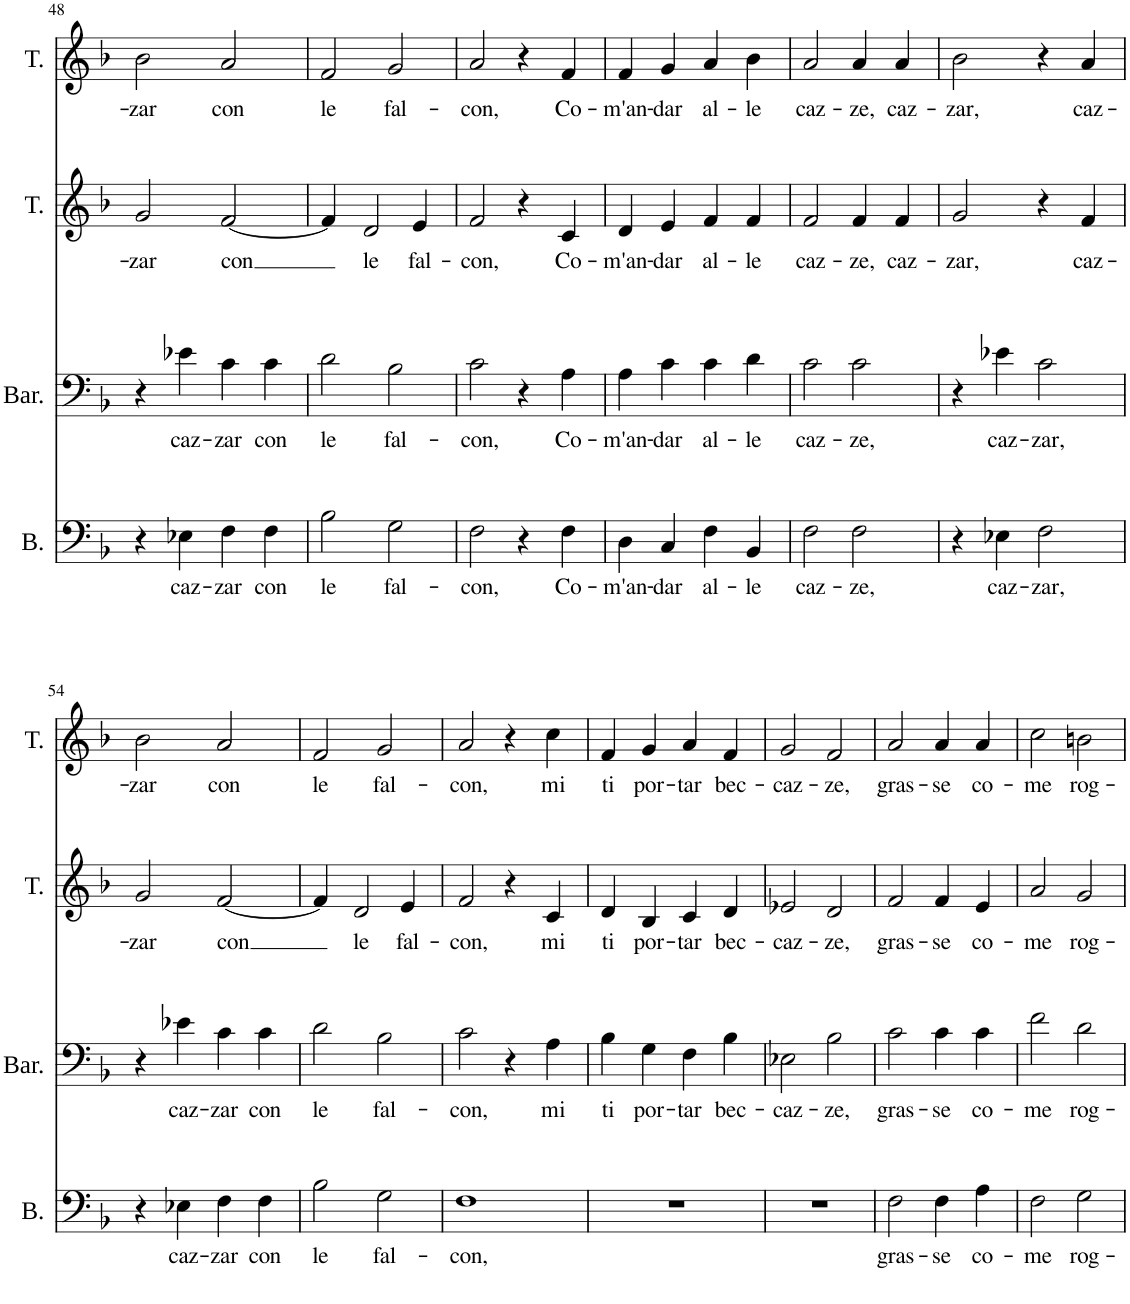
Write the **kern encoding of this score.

**kern	**text	**kern	**text	**kern	**text	**kern	**text
*part4	*part4	*part3	*part3	*part2	*part2	*part1	*part1
*staff4	*staff4	*staff3	*staff3	*staff2	*staff2	*staff1	*staff1
*I"Bass	*	*I"Baritone	*	*I"Tenor	*	*I"Tenor	*
*I'B.	*	*I'Bar.	*	*I'T.	*	*I'T.	*
!!LO:PB:g=z
*clefF4	*	*clefF4	*	*clefG2	*	*clefG2	*
*	*	*Trd4c7	*	*Trd4c7	*	*	*
*k[b-]	*	*k[b-]	*	*k[b-]	*	*k[b-]	*
*M4/4	*	*M4/4	*	*M4/4	*	*M4/4	*
=48	=48	=48	=48	=48	=48	=48	=48
!	!	!	!	!	!LO:LY:b	!	!LO:LY:b
4r	.	4r	.	2g/	-zar	2b-\	-zar
!	!LO:LY:b	!	!LO:LY:b	!	!	!	!
4E-X\	caz-	4e-X\	caz-	.	.	.	.
!	!LO:LY:b	!	!LO:LY:b	!	!LO:LY:b	!	!LO:LY:b
4F\	-zar	4c\	-zar	[2f/	con	2a/	con
!	!LO:LY:b	!	!LO:LY:b	!	!	!	!
4F\	con	4c\	con	.	.	.	.
=49	=49	=49	=49	=49	=49	=49	=49
!	!LO:LY:b	!	!LO:LY:b	!	!	!	!LO:LY:b
2B-\	le	2d\	le	4f/]	.	2f/	le
!	!	!	!	!	!LO:LY:b	!	!
.	.	.	.	2d/	le	.	.
!	!LO:LY:b	!	!LO:LY:b	!	!	!	!LO:LY:b
2G\	fal-	2B-\	fal-	.	.	2g/	fal-
!	!	!	!	!	!LO:LY:b	!	!
.	.	.	.	4e/	fal-	.	.
=50	=50	=50	=50	=50	=50	=50	=50
!	!LO:LY:b	!	!LO:LY:b	!	!LO:LY:b	!	!LO:LY:b
2F\	-con,	2c\	-con,	2f/	-con,	2a/	-con,
4r	.	4r	.	4r	.	4r	.
!	!LO:LY:b	!	!LO:LY:b	!	!LO:LY:b	!	!LO:LY:b
4F\	Co-	4A\	Co-	4c/	Co-	4f/	Co-
=51	=51	=51	=51	=51	=51	=51	=51
!	!LO:LY:b	!	!LO:LY:b	!	!LO:LY:b	!	!LO:LY:b
4D\	-m'an-	4A\	-m'an-	4d/	-m'an-	4f/	-m'an-
!	!LO:LY:b	!	!LO:LY:b	!	!LO:LY:b	!	!LO:LY:b
4C/	-dar	4c\	-dar	4e/	-dar	4g/	-dar
!	!LO:LY:b	!	!LO:LY:b	!	!LO:LY:b	!	!LO:LY:b
4F\	al-	4c\	al-	4f/	al-	4a/	al-
!	!LO:LY:b	!	!LO:LY:b	!	!LO:LY:b	!	!LO:LY:b
4BB-/	-le	4d\	-le	4f/	-le	4b-\	-le
=52	=52	=52	=52	=52	=52	=52	=52
!	!LO:LY:b	!	!LO:LY:b	!	!LO:LY:b	!	!LO:LY:b
2F\	caz-	2c\	caz-	2f/	caz-	2a/	caz-
!	!LO:LY:b	!	!LO:LY:b	!	!LO:LY:b	!	!LO:LY:b
2F\	-ze,	2c\	-ze,	4f/	-ze,	4a/	-ze,
!	!	!	!	!	!LO:LY:b	!	!LO:LY:b
.	.	.	.	4f/	caz-	4a/	caz-
=53	=53	=53	=53	=53	=53	=53	=53
!	!	!	!	!	!LO:LY:b	!	!LO:LY:b
4r	.	4r	.	2g/	-zar,	2b-\	-zar,
!	!LO:LY:b	!	!LO:LY:b	!	!	!	!
4E-X\	caz-	4e-X\	caz-	.	.	.	.
!	!LO:LY:b	!	!LO:LY:b	!	!	!	!
2F\	-zar,	2c\	-zar,	4r	.	4r	.
!	!	!	!	!	!LO:LY:b	!	!LO:LY:b
.	.	.	.	4f/	caz-	4a/	caz-
!!LO:LB:g=z
=54	=54	=54	=54	=54	=54	=54	=54
!	!	!	!	!	!LO:LY:b	!	!LO:LY:b
4r	.	4r	.	2g/	-zar	2b-\	-zar
!	!LO:LY:b	!	!LO:LY:b	!	!	!	!
4E-X\	caz-	4e-X\	caz-	.	.	.	.
!	!LO:LY:b	!	!LO:LY:b	!	!LO:LY:b	!	!LO:LY:b
4F\	-zar	4c\	-zar	[2f/	con	2a/	con
!	!LO:LY:b	!	!LO:LY:b	!	!	!	!
4F\	con	4c\	con	.	.	.	.
=55	=55	=55	=55	=55	=55	=55	=55
!	!LO:LY:b	!	!LO:LY:b	!	!	!	!LO:LY:b
2B-\	le	2d\	le	4f/]	.	2f/	le
!	!	!	!	!	!LO:LY:b	!	!
.	.	.	.	2d/	le	.	.
!	!LO:LY:b	!	!LO:LY:b	!	!	!	!LO:LY:b
2G\	fal-	2B-\	fal-	.	.	2g/	fal-
!	!	!	!	!	!LO:LY:b	!	!
.	.	.	.	4e/	fal-	.	.
=56	=56	=56	=56	=56	=56	=56	=56
!	!LO:LY:b	!	!LO:LY:b	!	!LO:LY:b	!	!LO:LY:b
1F	-con,	2c\	-con,	2f/	-con,	2a/	-con,
.	.	4r	.	4r	.	4r	.
!	!	!	!LO:LY:b	!	!LO:LY:b	!	!LO:LY:b
.	.	4A\	mi	4c/	mi	4cc\	mi
=57	=57	=57	=57	=57	=57	=57	=57
!	!	!	!LO:LY:b	!	!LO:LY:b	!	!LO:LY:b
1r	.	4B-\	ti	4d/	ti	4f/	ti
!	!	!	!LO:LY:b	!	!LO:LY:b	!	!LO:LY:b
.	.	4G\	por-	4B-/	por-	4g/	por-
!	!	!	!LO:LY:b	!	!LO:LY:b	!	!LO:LY:b
.	.	4F\	-tar	4c/	-tar	4a/	-tar
!	!	!	!LO:LY:b	!	!LO:LY:b	!	!LO:LY:b
.	.	4B-\	bec-	4d/	bec-	4f/	bec-
=58	=58	=58	=58	=58	=58	=58	=58
!	!	!	!LO:LY:b	!	!LO:LY:b	!	!LO:LY:b
1r	.	2E-X\	-caz-	2e-X/	-caz-	2g/	-caz-
!	!	!	!LO:LY:b	!	!LO:LY:b	!	!LO:LY:b
.	.	2B-\	-ze,	2d/	-ze,	2f/	-ze,
=59	=59	=59	=59	=59	=59	=59	=59
!	!LO:LY:b	!	!LO:LY:b	!	!LO:LY:b	!	!LO:LY:b
2F\	gras-	2c\	gras-	2f/	gras-	2a/	gras-
!	!LO:LY:b	!	!LO:LY:b	!	!LO:LY:b	!	!LO:LY:b
4F\	-se	4c\	-se	4f/	-se	4a/	-se
!	!LO:LY:b	!	!LO:LY:b	!	!LO:LY:b	!	!LO:LY:b
4A\	co-	4c\	co-	4e/	co-	4a/	co-
=60	=60	=60	=60	=60	=60	=60	=60
!	!LO:LY:b	!	!LO:LY:b	!	!LO:LY:b	!	!LO:LY:b
2F\	-me	2f\	-me	2a/	-me	2cc\	-me
!	!LO:LY:b	!	!LO:LY:b	!	!LO:LY:b	!	!LO:LY:b
2G\	rog-	2d\	rog-	2g/	rog-	2bn\	rog-
=	=	=	=	=	=	=	=
*-	*-	*-	*-	*-	*-	*-	*-
